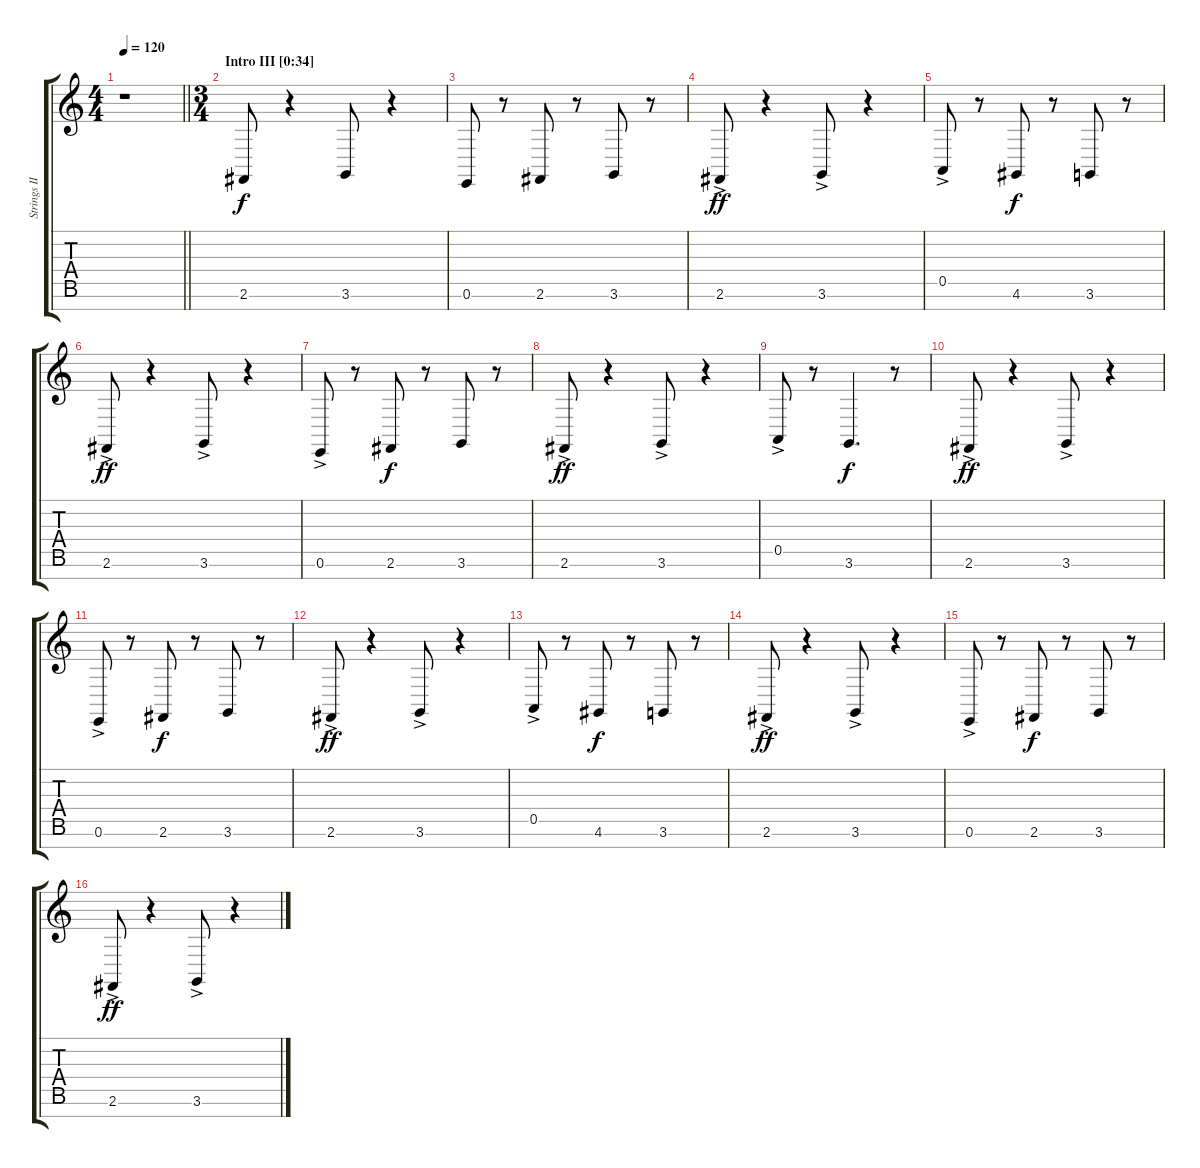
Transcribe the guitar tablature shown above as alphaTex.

\track ("Strings II" "Strings II") {instrument stringensemble1}
\staff {score tabs}
\tuning (E4 B3 G3 D3 A2 E2 B1) {hide}
\ts (4 4)
\tempo 120
\clef g2
\barLineRight lightlight
\ks c
r.1{dy f} |
\ts (3 4)
\section ("" "Intro III [0:34]")
2.6.8{volume 6} r.4 3.6.8 r.4 |
0.6.8 r.8 2.6.8 r.8 3.6.8 r.8 |
2.6{ac}.8{dy ff} r.4 3.6{ac}.8 r.4 |
0.5{ac}.8 r.8 4.6.8{dy f} r.8 3.6.8 r.8 |
2.6{ac}.8{dy ff} r.4 3.6{ac}.8 r.4 |
0.6{ac}.8 r.8 2.6.8{dy f} r.8 3.6.8 r.8 |
2.6{ac}.8{dy ff} r.4 3.6{ac}.8 r.4 |
0.5{ac}.8 r.8 3.6.4{d dy f} r.8 |
2.6{ac}.8{dy ff} r.4 3.6{ac}.8 r.4 |
0.6{ac}.8 r.8 2.6.8{dy f} r.8 3.6.8 r.8 |
2.6{ac}.8{dy ff} r.4 3.6{ac}.8 r.4 |
0.5{ac}.8 r.8 4.6.8{dy f} r.8 3.6.8 r.8 |
2.6{ac}.8{dy ff} r.4 3.6{ac}.8 r.4 |
0.6{ac}.8 r.8 2.6.8{dy f} r.8 3.6.8 r.8 |
2.6{ac}.8{dy ff} r.4 3.6{ac}.8 r.4
